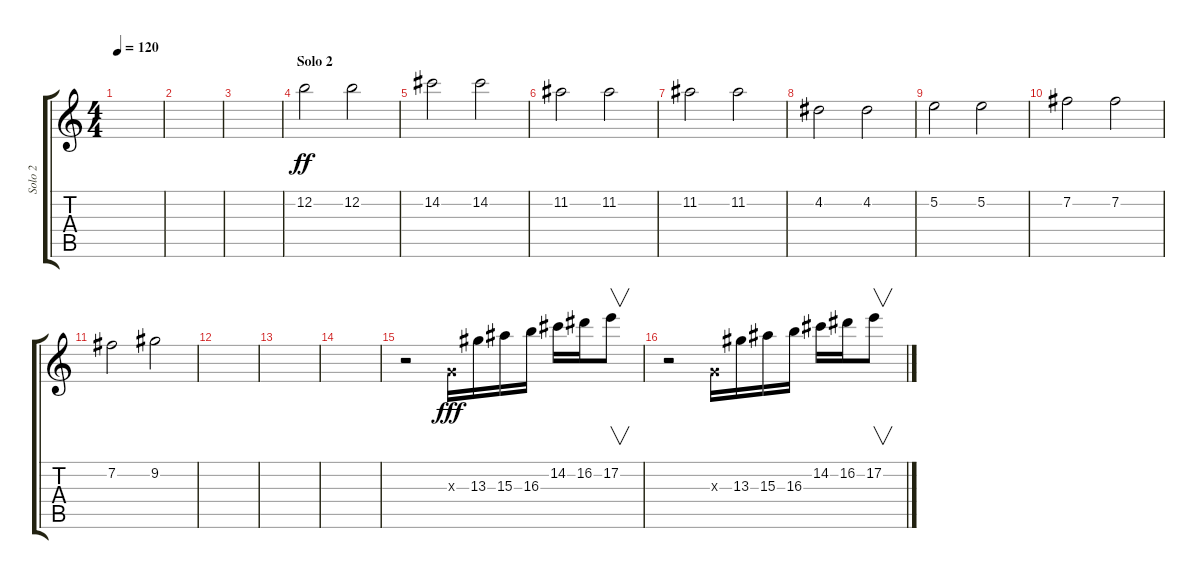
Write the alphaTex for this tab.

\track ("Solo 2" "Solo 2") {instrument overdrivenguitar}
\staff {score tabs}
\tuning (E4 B3 G3 D3 A2 E2) {hide}
\ts (4 4)
\tempo 120
\clef g2
\ks c
|
|
|
\section ("" "Solo 2")
12.2.2{dy ff volume 16} 12.2.2 |
14.2.2 14.2.2 |
11.2.2 11.2.2 |
11.2.2 11.2.2 |
4.2.2 4.2.2 |
5.2.2 5.2.2 |
7.2.2 7.2.2 |
7.2.2 9.2.2 |
|
|
|
r.2{balance 0} 0.3{x}.16{dy fff} 13.3.16 15.3.16 16.3.16 14.2.16 16.2.16 17.2.8{v} |
r.2 0.3{x}.16 13.3.16 15.3.16 16.3.16 14.2.16 16.2.16 17.2.8{v}
